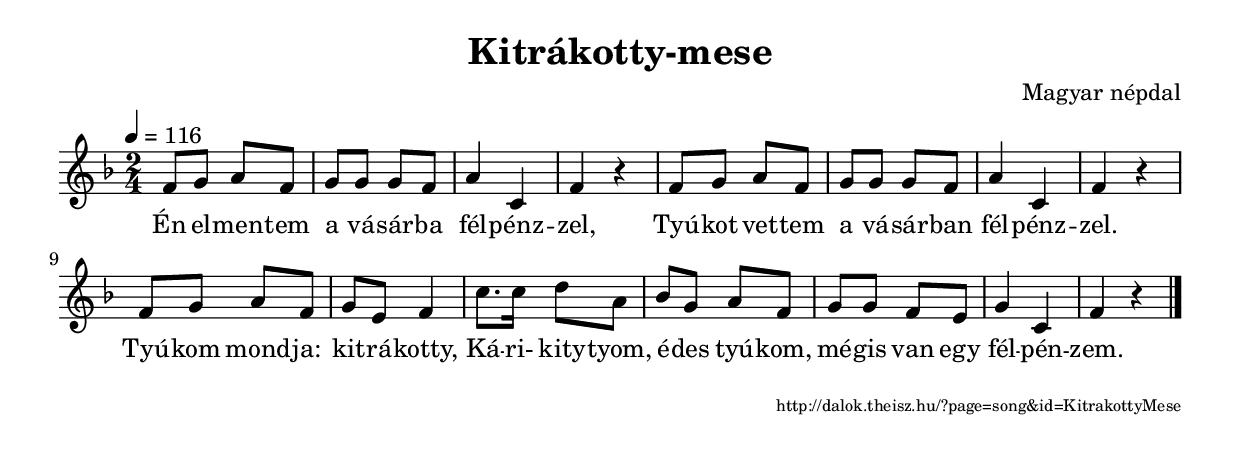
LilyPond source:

\version "2.10.33"


\header {
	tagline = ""	title = "Kitrákotty-mese"
	composer = "Magyar népdal"
}

VoiceA = { \key f \major \override Staff.TimeSignature #'style = #'()  \time 2/4 \tempo 4=116
	\relative f' { f8 g a f g g g f a4 c, f r
f8 g a f g g g f a4 c, f r
f8 g a f g e f4
c'8. c16 d8 a bes g a f g g f e g4 c, f r \bar "|."
	}
}
SplitLyricsA = \lyricmode { 
Én el -- men -- tem a vá -- sár -- ba fél -- pénz -- zel,
Tyú -- kot vet -- tem a vá -- sár -- ban fél -- pénz -- zel.
Tyú -- kom mond -- ja: kit -- rá -- kotty,
Ká -- ri- kity -- tyom, é -- des tyú -- kom, mé -- gis van egy fél -- pén -- zem.
}
\score {
	<<
		\context Voice = songStaff { \VoiceA }
		\lyricsto "songStaff" \new Lyrics \SplitLyricsA
	>>
	\layout {
		indent = #0
	}
}

\score {
	<<
		\context Voice = songStaff { \VoiceA }
	>>
	\midi {
	}
}

\markup { \fill-line { \hspace #1 \super http://dalok.theisz.hu/?page=song&id=KitrakottyMese } }

\paper {
}
